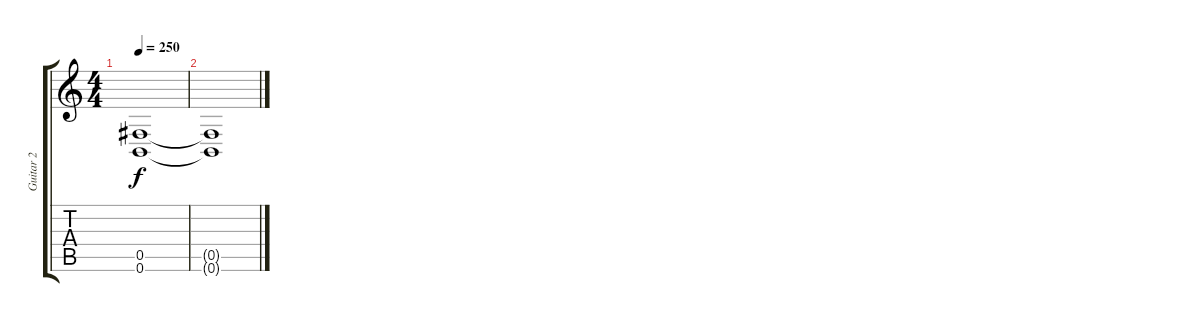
\track ("Guitar 2" "Guitar 2") {instrument overdrivenguitar}
\staff {score tabs}
\tuning (Db4 Ab3 E3 B2 Gb2 B1) {hide}
\ts (4 4)
\tempo 250
\clef g2
\ks c
(0.5{t} 0.6{t}).1{dy f} |
(0.5{t} 0.6{t}).1
